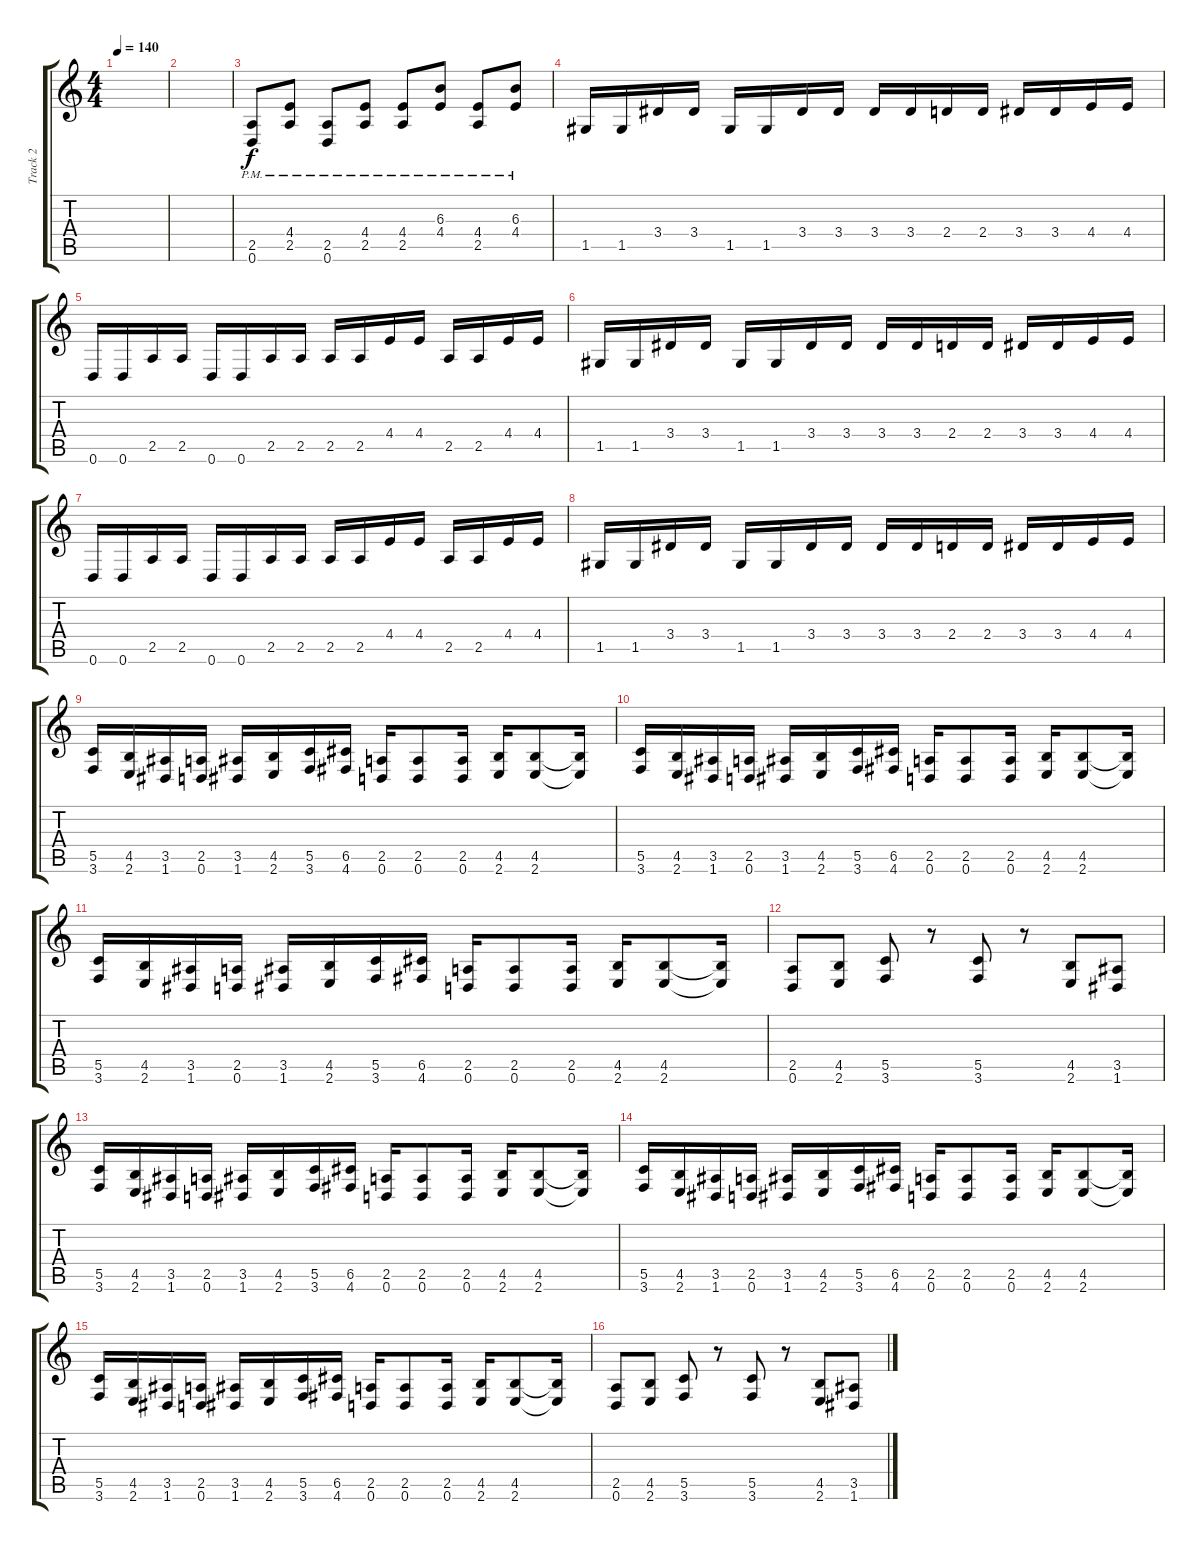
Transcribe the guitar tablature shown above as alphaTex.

\track ("Track 2" "Track 2") {instrument distortionguitar}
\staff {score tabs}
\tuning (D4 A3 F3 C3 G2 D2) {hide}
\ts (4 4)
\tempo 140
\clef g2
\ks c
|
|
(2.5{pm} 0.6).8 (4.4 2.5{pm}).8 (2.5{pm} 0.6).8 (4.4 2.5{pm}).8 (4.4{pm} 2.5).8 (6.3 4.4{pm}).8 (4.4{pm} 2.5).8 (6.3 4.4{pm}).8 |
1.5.16 1.5.16 3.4.16 3.4.16 1.5.16 1.5.16 3.4.16 3.4.16 3.4.16 3.4.16 2.4.16 2.4.16 3.4.16 3.4.16 4.4.16 4.4.16 |
0.6.16 0.6.16 2.5.16 2.5.16 0.6.16 0.6.16 2.5.16 2.5.16 2.5.16 2.5.16 4.4.16 4.4.16 2.5.16 2.5.16 4.4.16 4.4.16 |
1.5.16 1.5.16 3.4.16 3.4.16 1.5.16 1.5.16 3.4.16 3.4.16 3.4.16 3.4.16 2.4.16 2.4.16 3.4.16 3.4.16 4.4.16 4.4.16 |
0.6.16 0.6.16 2.5.16 2.5.16 0.6.16 0.6.16 2.5.16 2.5.16 2.5.16 2.5.16 4.4.16 4.4.16 2.5.16 2.5.16 4.4.16 4.4.16 |
1.5.16 1.5.16 3.4.16 3.4.16 1.5.16 1.5.16 3.4.16 3.4.16 3.4.16 3.4.16 2.4.16 2.4.16 3.4.16 3.4.16 4.4.16 4.4.16 |
(5.5 3.6).16 (4.5 2.6).16 (3.5 1.6).16 (2.5 0.6).16 (3.5 1.6).16 (4.5 2.6).16 (5.5 3.6).16 (6.5 4.6).16 (2.5 0.6).16 (2.5 0.6).8 (2.5 0.6).16 (4.5 2.6).16 (4.5 2.6).8 (4.5{t} 2.6{t}).16 |
(5.5 3.6).16 (4.5 2.6).16 (3.5 1.6).16 (2.5 0.6).16 (3.5 1.6).16 (4.5 2.6).16 (5.5 3.6).16 (6.5 4.6).16 (2.5 0.6).16 (2.5 0.6).8 (2.5 0.6).16 (4.5 2.6).16 (4.5 2.6).8 (4.5{t} 2.6{t}).16 |
(5.5 3.6).16 (4.5 2.6).16 (3.5 1.6).16 (2.5 0.6).16 (3.5 1.6).16 (4.5 2.6).16 (5.5 3.6).16 (6.5 4.6).16 (2.5 0.6).16 (2.5 0.6).8 (2.5 0.6).16 (4.5 2.6).16 (4.5 2.6).8 (4.5{t} 2.6{t}).16 |
(2.5 0.6).8 (4.5 2.6).8 (5.5 3.6).8 r.8 (5.5 3.6).8 r.8 (4.5 2.6).8 (3.5 1.6).8 |
(5.5 3.6).16 (4.5 2.6).16 (3.5 1.6).16 (2.5 0.6).16 (3.5 1.6).16 (4.5 2.6).16 (5.5 3.6).16 (6.5 4.6).16 (2.5 0.6).16 (2.5 0.6).8 (2.5 0.6).16 (4.5 2.6).16 (4.5 2.6).8 (4.5{t} 2.6{t}).16 |
(5.5 3.6).16 (4.5 2.6).16 (3.5 1.6).16 (2.5 0.6).16 (3.5 1.6).16 (4.5 2.6).16 (5.5 3.6).16 (6.5 4.6).16 (2.5 0.6).16 (2.5 0.6).8 (2.5 0.6).16 (4.5 2.6).16 (4.5 2.6).8 (4.5{t} 2.6{t}).16 |
(5.5 3.6).16 (4.5 2.6).16 (3.5 1.6).16 (2.5 0.6).16 (3.5 1.6).16 (4.5 2.6).16 (5.5 3.6).16 (6.5 4.6).16 (2.5 0.6).16 (2.5 0.6).8 (2.5 0.6).16 (4.5 2.6).16 (4.5 2.6).8 (4.5{t} 2.6{t}).16 |
(2.5 0.6).8 (4.5 2.6).8 (5.5 3.6).8 r.8 (5.5 3.6).8 r.8 (4.5 2.6).8 (3.5 1.6).8
